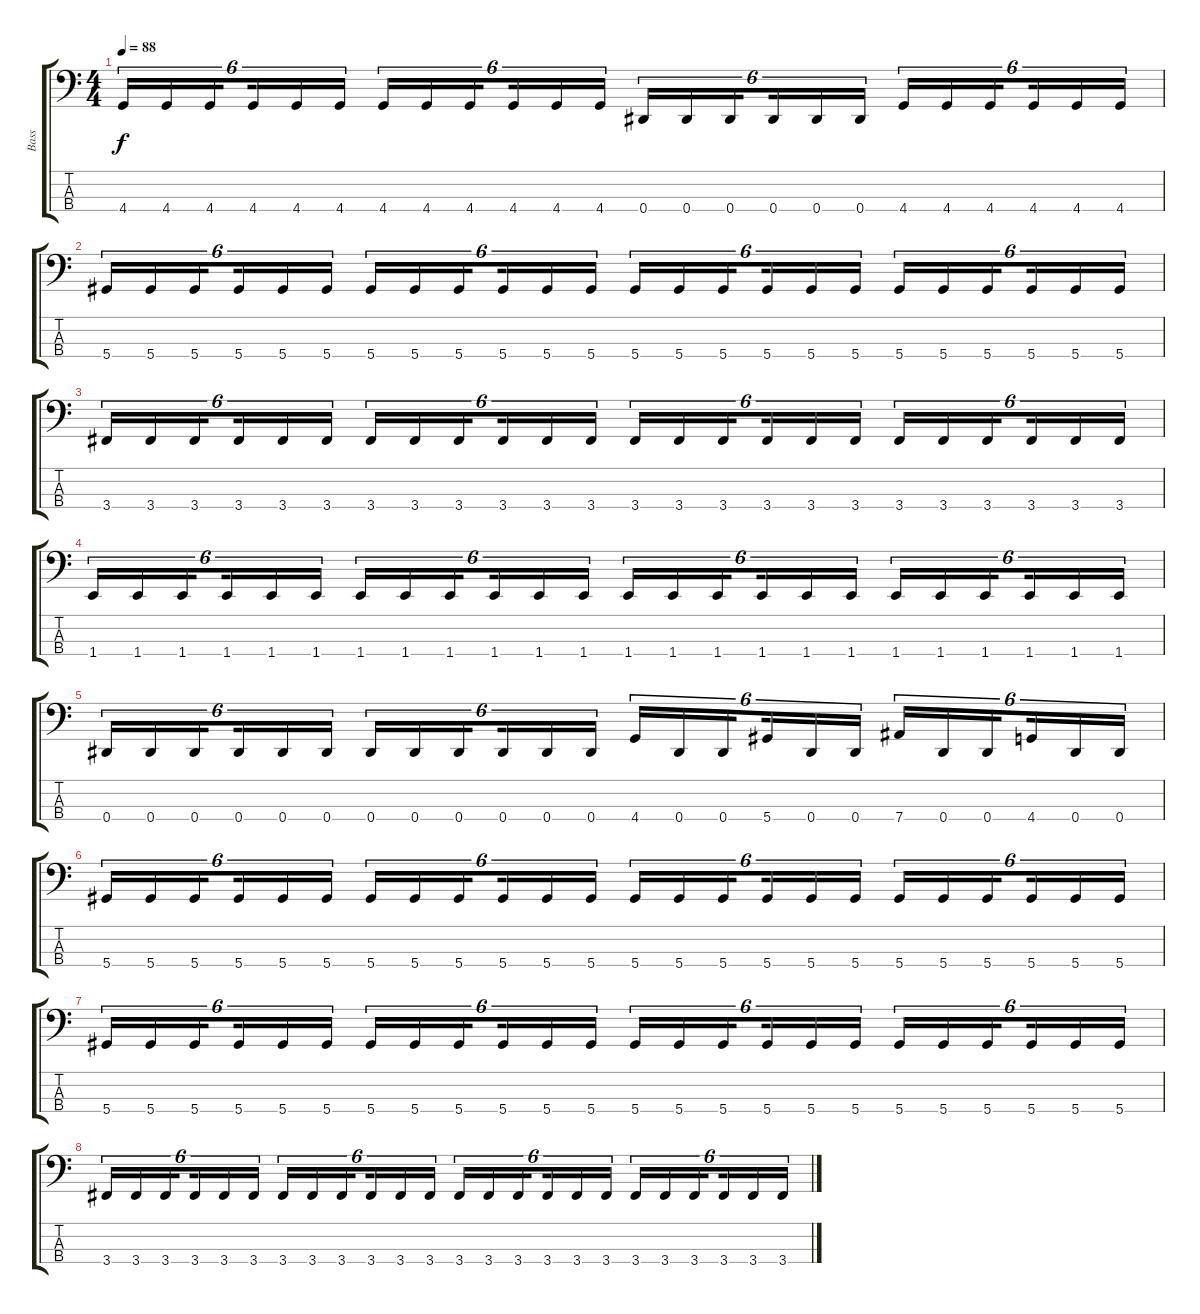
\track ("Bass" "Bass") {instrument electricbassfinger}
\staff {score tabs}
\tuning (Gb2 Db2 Ab1 Eb1) {hide}
\ts (4 4)
\tempo 88
\clef f4
\ks c
4.4.16{tu (6 4) dy f} 4.4.16{tu (6 4)} 4.4.16{tu (6 4) beam splitsecondary} 4.4.16{tu (6 4)} 4.4.16{tu (6 4)} 4.4.16{tu (6 4)} 4.4.16{tu (6 4)} 4.4.16{tu (6 4)} 4.4.16{tu (6 4) beam splitsecondary} 4.4.16{tu (6 4)} 4.4.16{tu (6 4)} 4.4.16{tu (6 4)} 0.4.16{tu (6 4)} 0.4.16{tu (6 4)} 0.4.16{tu (6 4) beam splitsecondary} 0.4.16{tu (6 4)} 0.4.16{tu (6 4)} 0.4.16{tu (6 4)} 4.4.16{tu (6 4)} 4.4.16{tu (6 4)} 4.4.16{tu (6 4) beam splitsecondary} 4.4.16{tu (6 4)} 4.4.16{tu (6 4)} 4.4.16{tu (6 4)} |
5.4.16{tu (6 4)} 5.4.16{tu (6 4)} 5.4.16{tu (6 4) beam splitsecondary} 5.4.16{tu (6 4)} 5.4.16{tu (6 4)} 5.4.16{tu (6 4)} 5.4.16{tu (6 4)} 5.4.16{tu (6 4)} 5.4.16{tu (6 4) beam splitsecondary} 5.4.16{tu (6 4)} 5.4.16{tu (6 4)} 5.4.16{tu (6 4)} 5.4.16{tu (6 4)} 5.4.16{tu (6 4)} 5.4.16{tu (6 4) beam splitsecondary} 5.4.16{tu (6 4)} 5.4.16{tu (6 4)} 5.4.16{tu (6 4)} 5.4.16{tu (6 4)} 5.4.16{tu (6 4)} 5.4.16{tu (6 4) beam splitsecondary} 5.4.16{tu (6 4)} 5.4.16{tu (6 4)} 5.4.16{tu (6 4)} |
3.4.16{tu (6 4)} 3.4.16{tu (6 4)} 3.4.16{tu (6 4) beam splitsecondary} 3.4.16{tu (6 4)} 3.4.16{tu (6 4)} 3.4.16{tu (6 4)} 3.4.16{tu (6 4)} 3.4.16{tu (6 4)} 3.4.16{tu (6 4) beam splitsecondary} 3.4.16{tu (6 4)} 3.4.16{tu (6 4)} 3.4.16{tu (6 4)} 3.4.16{tu (6 4)} 3.4.16{tu (6 4)} 3.4.16{tu (6 4) beam splitsecondary} 3.4.16{tu (6 4)} 3.4.16{tu (6 4)} 3.4.16{tu (6 4)} 3.4.16{tu (6 4)} 3.4.16{tu (6 4)} 3.4.16{tu (6 4) beam splitsecondary} 3.4.16{tu (6 4)} 3.4.16{tu (6 4)} 3.4.16{tu (6 4)} |
1.4.16{tu (6 4)} 1.4.16{tu (6 4)} 1.4.16{tu (6 4) beam splitsecondary} 1.4.16{tu (6 4)} 1.4.16{tu (6 4)} 1.4.16{tu (6 4)} 1.4.16{tu (6 4)} 1.4.16{tu (6 4)} 1.4.16{tu (6 4) beam splitsecondary} 1.4.16{tu (6 4)} 1.4.16{tu (6 4)} 1.4.16{tu (6 4)} 1.4.16{tu (6 4)} 1.4.16{tu (6 4)} 1.4.16{tu (6 4) beam splitsecondary} 1.4.16{tu (6 4)} 1.4.16{tu (6 4)} 1.4.16{tu (6 4)} 1.4.16{tu (6 4)} 1.4.16{tu (6 4)} 1.4.16{tu (6 4) beam splitsecondary} 1.4.16{tu (6 4)} 1.4.16{tu (6 4)} 1.4.16{tu (6 4)} |
0.4.16{tu (6 4)} 0.4.16{tu (6 4)} 0.4.16{tu (6 4) beam splitsecondary} 0.4.16{tu (6 4)} 0.4.16{tu (6 4)} 0.4.16{tu (6 4)} 0.4.16{tu (6 4)} 0.4.16{tu (6 4)} 0.4.16{tu (6 4) beam splitsecondary} 0.4.16{tu (6 4)} 0.4.16{tu (6 4)} 0.4.16{tu (6 4)} 4.4.16{tu (6 4)} 0.4.16{tu (6 4)} 0.4.16{tu (6 4) beam splitsecondary} 5.4.16{tu (6 4)} 0.4.16{tu (6 4)} 0.4.16{tu (6 4)} 7.4.16{tu (6 4)} 0.4.16{tu (6 4)} 0.4.16{tu (6 4) beam splitsecondary} 4.4.16{tu (6 4)} 0.4.16{tu (6 4)} 0.4.16{tu (6 4)} |
5.4.16{tu (6 4)} 5.4.16{tu (6 4)} 5.4.16{tu (6 4) beam splitsecondary} 5.4.16{tu (6 4)} 5.4.16{tu (6 4)} 5.4.16{tu (6 4)} 5.4.16{tu (6 4)} 5.4.16{tu (6 4)} 5.4.16{tu (6 4) beam splitsecondary} 5.4.16{tu (6 4)} 5.4.16{tu (6 4)} 5.4.16{tu (6 4)} 5.4.16{tu (6 4)} 5.4.16{tu (6 4)} 5.4.16{tu (6 4) beam splitsecondary} 5.4.16{tu (6 4)} 5.4.16{tu (6 4)} 5.4.16{tu (6 4)} 5.4.16{tu (6 4)} 5.4.16{tu (6 4)} 5.4.16{tu (6 4) beam splitsecondary} 5.4.16{tu (6 4)} 5.4.16{tu (6 4)} 5.4.16{tu (6 4)} |
5.4.16{tu (6 4)} 5.4.16{tu (6 4)} 5.4.16{tu (6 4) beam splitsecondary} 5.4.16{tu (6 4)} 5.4.16{tu (6 4)} 5.4.16{tu (6 4)} 5.4.16{tu (6 4)} 5.4.16{tu (6 4)} 5.4.16{tu (6 4) beam splitsecondary} 5.4.16{tu (6 4)} 5.4.16{tu (6 4)} 5.4.16{tu (6 4)} 5.4.16{tu (6 4)} 5.4.16{tu (6 4)} 5.4.16{tu (6 4) beam splitsecondary} 5.4.16{tu (6 4)} 5.4.16{tu (6 4)} 5.4.16{tu (6 4)} 5.4.16{tu (6 4)} 5.4.16{tu (6 4)} 5.4.16{tu (6 4) beam splitsecondary} 5.4.16{tu (6 4)} 5.4.16{tu (6 4)} 5.4.16{tu (6 4)} |
3.4.16{tu (6 4)} 3.4.16{tu (6 4)} 3.4.16{tu (6 4) beam splitsecondary} 3.4.16{tu (6 4)} 3.4.16{tu (6 4)} 3.4.16{tu (6 4)} 3.4.16{tu (6 4)} 3.4.16{tu (6 4)} 3.4.16{tu (6 4) beam splitsecondary} 3.4.16{tu (6 4)} 3.4.16{tu (6 4)} 3.4.16{tu (6 4)} 3.4.16{tu (6 4)} 3.4.16{tu (6 4)} 3.4.16{tu (6 4) beam splitsecondary} 3.4.16{tu (6 4)} 3.4.16{tu (6 4)} 3.4.16{tu (6 4)} 3.4.16{tu (6 4)} 3.4.16{tu (6 4)} 3.4.16{tu (6 4) beam splitsecondary} 3.4.16{tu (6 4)} 3.4.16{tu (6 4)} 3.4.16{tu (6 4)}
